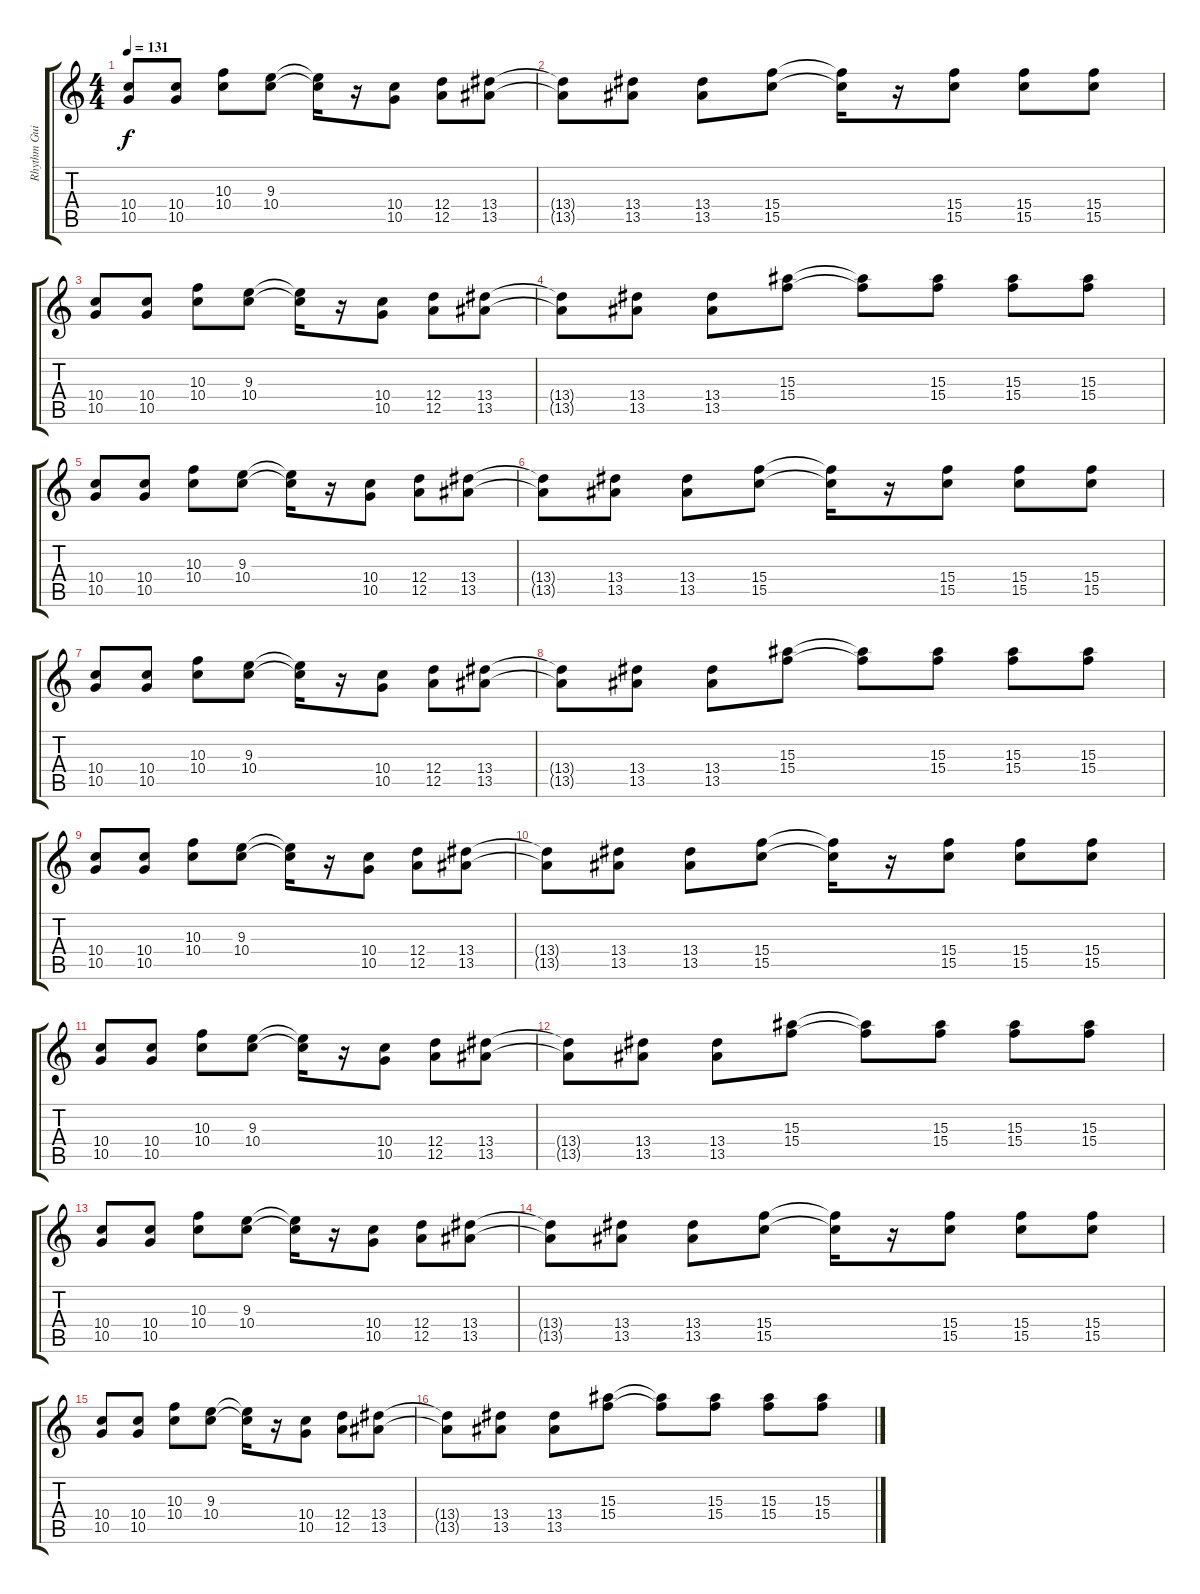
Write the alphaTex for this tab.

\track ("Rhythm Guitar" "Rhythm Gui") {instrument overdrivenguitar}
\staff {score tabs}
\tuning (E4 B3 G3 D3 A2 E2) {hide}
\ts (4 4)
\tempo 131
\clef g2
\ks c
(10.4 10.5).8{dy f} (10.4 10.5).8 (10.3 10.4).8 (9.3 10.4).8 (9.3{t} 10.4{t}).16 r.16 (10.4 10.5).8 (12.4 12.5).8 (13.4 13.5).8 |
(13.4{t} 13.5{t}).8 (13.4 13.5).8 (13.4 13.5).8 (15.4 15.5).8 (15.4{t} 15.5{t}).16 r.16 (15.4 15.5).8 (15.4 15.5).8 (15.4 15.5).8 |
(10.4 10.5).8 (10.4 10.5).8 (10.3 10.4).8 (9.3 10.4).8 (9.3{t} 10.4{t}).16 r.16 (10.4 10.5).8 (12.4 12.5).8 (13.4 13.5).8 |
(13.4{t} 13.5{t}).8 (13.4 13.5).8 (13.4 13.5).8 (15.3 15.4).8 (15.3{t} 15.4{t}).8 (15.3 15.4).8 (15.3 15.4).8 (15.3 15.4).8 |
(10.4 10.5).8 (10.4 10.5).8 (10.3 10.4).8 (9.3 10.4).8 (9.3{t} 10.4{t}).16 r.16 (10.4 10.5).8 (12.4 12.5).8 (13.4 13.5).8 |
(13.4{t} 13.5{t}).8 (13.4 13.5).8 (13.4 13.5).8 (15.4 15.5).8 (15.4{t} 15.5{t}).16 r.16 (15.4 15.5).8 (15.4 15.5).8 (15.4 15.5).8 |
(10.4 10.5).8 (10.4 10.5).8 (10.3 10.4).8 (9.3 10.4).8 (9.3{t} 10.4{t}).16 r.16 (10.4 10.5).8 (12.4 12.5).8 (13.4 13.5).8 |
(13.4{t} 13.5{t}).8 (13.4 13.5).8 (13.4 13.5).8 (15.3 15.4).8 (15.3{t} 15.4{t}).8 (15.3 15.4).8 (15.3 15.4).8 (15.3 15.4).8 |
(10.4 10.5).8 (10.4 10.5).8 (10.3 10.4).8 (9.3 10.4).8 (9.3{t} 10.4{t}).16 r.16 (10.4 10.5).8 (12.4 12.5).8 (13.4 13.5).8 |
(13.4{t} 13.5{t}).8 (13.4 13.5).8 (13.4 13.5).8 (15.4 15.5).8 (15.4{t} 15.5{t}).16 r.16 (15.4 15.5).8 (15.4 15.5).8 (15.4 15.5).8 |
(10.4 10.5).8 (10.4 10.5).8 (10.3 10.4).8 (9.3 10.4).8 (9.3{t} 10.4{t}).16 r.16 (10.4 10.5).8 (12.4 12.5).8 (13.4 13.5).8 |
(13.4{t} 13.5{t}).8 (13.4 13.5).8 (13.4 13.5).8 (15.3 15.4).8 (15.3{t} 15.4{t}).8 (15.3 15.4).8 (15.3 15.4).8 (15.3 15.4).8 |
(10.4 10.5).8 (10.4 10.5).8 (10.3 10.4).8 (9.3 10.4).8 (9.3{t} 10.4{t}).16 r.16 (10.4 10.5).8 (12.4 12.5).8 (13.4 13.5).8 |
(13.4{t} 13.5{t}).8 (13.4 13.5).8 (13.4 13.5).8 (15.4 15.5).8 (15.4{t} 15.5{t}).16 r.16 (15.4 15.5).8 (15.4 15.5).8 (15.4 15.5).8 |
(10.4 10.5).8 (10.4 10.5).8 (10.3 10.4).8 (9.3 10.4).8 (9.3{t} 10.4{t}).16 r.16 (10.4 10.5).8 (12.4 12.5).8 (13.4 13.5).8 |
(13.4{t} 13.5{t}).8 (13.4 13.5).8 (13.4 13.5).8 (15.3 15.4).8 (15.3{t} 15.4{t}).8 (15.3 15.4).8 (15.3 15.4).8 (15.3 15.4).8
